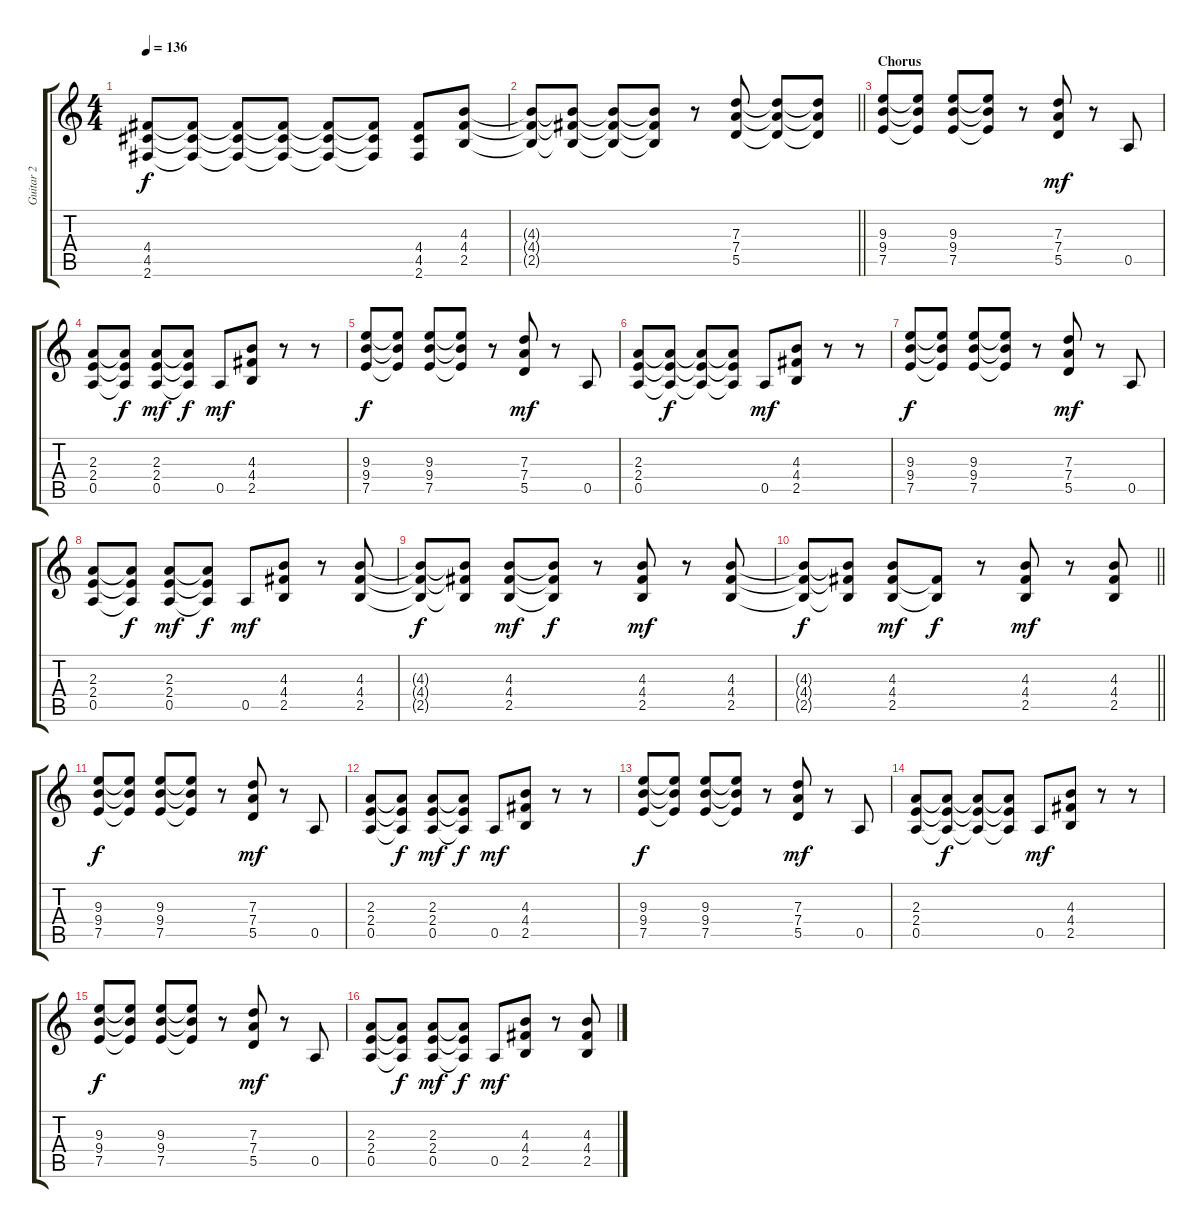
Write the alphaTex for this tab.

\track ("Guitar 2" "Guitar 2") {instrument distortionguitar}
\staff {score tabs}
\tuning (E4 B3 G3 D3 A2 E2) {hide}
\ts (4 4)
\tempo 136
\clef g2
\ks c
(4.4{t} 4.5{t} 2.6{t}).8{dy f} (4.4{t} 4.5{t} 2.6{t}).8 (4.4{t} 4.5{t} 2.6{t}).8 (4.4{t} 4.5{t} 2.6{t}).8 (4.4{t} 4.5{t} 2.6{t}).8 (4.4{t} 4.5{t} 2.6{t}).8 (4.4 4.5 2.6).8 (4.3 4.4 2.5).8 |
\barLineRight lightlight
(4.3{t} 4.4{t} 2.5{t}).8 (4.3{t} 4.4{t} 2.5{t}).8 (4.3{t} 4.4{t} 2.5{t}).8 (4.3{t} 4.4{t} 2.5{t}).8 r.8 (7.3 7.4 5.5).8 (7.3{t} 7.4{t} 5.5{t}).8 (7.3{t} 7.4{t} 5.5{t}).8 |
\section ("" "Chorus")
(9.3 9.4 7.5).8 (9.3{t} 9.4{t} 7.5{t}).8 (9.3 9.4 7.5).8 (9.3{t} 9.4{t} 7.5{t}).8 r.8 (7.3 7.4 5.5).8{dy mf} r.8 0.5.8 |
(2.3 2.4 0.5).8 (2.3{t} 2.4{t} 0.5{t}).8{dy f} (2.3 2.4 0.5).8{dy mf} (2.3{t} 2.4{t} 0.5{t}).8{dy f} 0.5.8{dy mf} (4.3 4.4 2.5).8 r.8 r.8 |
(9.3 9.4 7.5).8{dy f} (9.3{t} 9.4{t} 7.5{t}).8 (9.3 9.4 7.5).8 (9.3{t} 9.4{t} 7.5{t}).8 r.8 (7.3 7.4 5.5).8{dy mf} r.8 0.5.8 |
(2.3 2.4 0.5).8 (2.3{t} 2.4{t} 0.5{t}).8{dy f} (2.3{t} 2.4{t} 0.5{t}).8 (2.3{t} 2.4{t} 0.5{t}).8 0.5.8{dy mf} (4.3 4.4 2.5).8 r.8 r.8 |
(9.3 9.4 7.5).8{dy f} (9.3{t} 9.4{t} 7.5{t}).8 (9.3 9.4 7.5).8 (9.3{t} 9.4{t} 7.5{t}).8 r.8 (7.3 7.4 5.5).8{dy mf} r.8 0.5.8 |
(2.3 2.4 0.5).8 (2.3{t} 2.4{t} 0.5{t}).8{dy f} (2.3 2.4 0.5).8{dy mf} (2.3{t} 2.4{t} 0.5{t}).8{dy f} 0.5.8{dy mf} (4.3 4.4 2.5).8 r.8 (4.3 4.4 2.5).8 |
(4.3{t} 4.4{t} 2.5{t}).8{dy f} (4.3{t} 4.4{t} 2.5{t}).8 (4.3 4.4 2.5).8{dy mf} (4.3{t} 4.4{t} 2.5{t}).8{dy f} r.8 (4.3 4.4 2.5).8{dy mf} r.8 (4.3 4.4 2.5).8 |
\barLineRight lightlight
(4.3{t} 4.4{t} 2.5{t}).8{dy f} (4.3{t} 4.4{t} 2.5{t}).8 (4.3 4.4 2.5).8{dy mf} (4.4{t} 2.5{t}).8{dy f} r.8 (4.3 4.4 2.5).8{dy mf} r.8 (4.3 4.4 2.5).8 |
(9.3 9.4 7.5).8{dy f} (9.3{t} 9.4{t} 7.5{t}).8 (9.3 9.4 7.5).8 (9.3{t} 9.4{t} 7.5{t}).8 r.8 (7.3 7.4 5.5).8{dy mf} r.8 0.5.8 |
(2.3 2.4 0.5).8 (2.3{t} 2.4{t} 0.5{t}).8{dy f} (2.3 2.4 0.5).8{dy mf} (2.3{t} 2.4{t} 0.5{t}).8{dy f} 0.5.8{dy mf} (4.3 4.4 2.5).8 r.8 r.8 |
(9.3 9.4 7.5).8{dy f} (9.3{t} 9.4{t} 7.5{t}).8 (9.3 9.4 7.5).8 (9.3{t} 9.4{t} 7.5{t}).8 r.8 (7.3 7.4 5.5).8{dy mf} r.8 0.5.8 |
(2.3 2.4 0.5).8 (2.3{t} 2.4{t} 0.5{t}).8{dy f} (2.3{t} 2.4{t} 0.5{t}).8 (2.3{t} 2.4{t} 0.5{t}).8 0.5.8{dy mf} (4.3 4.4 2.5).8 r.8 r.8 |
(9.3 9.4 7.5).8{dy f} (9.3{t} 9.4{t} 7.5{t}).8 (9.3 9.4 7.5).8 (9.3{t} 9.4{t} 7.5{t}).8 r.8 (7.3 7.4 5.5).8{dy mf} r.8 0.5.8 |
(2.3 2.4 0.5).8 (2.3{t} 2.4{t} 0.5{t}).8{dy f} (2.3 2.4 0.5).8{dy mf} (2.3{t} 2.4{t} 0.5{t}).8{dy f} 0.5.8{dy mf} (4.3 4.4 2.5).8 r.8 (4.3 4.4 2.5).8
